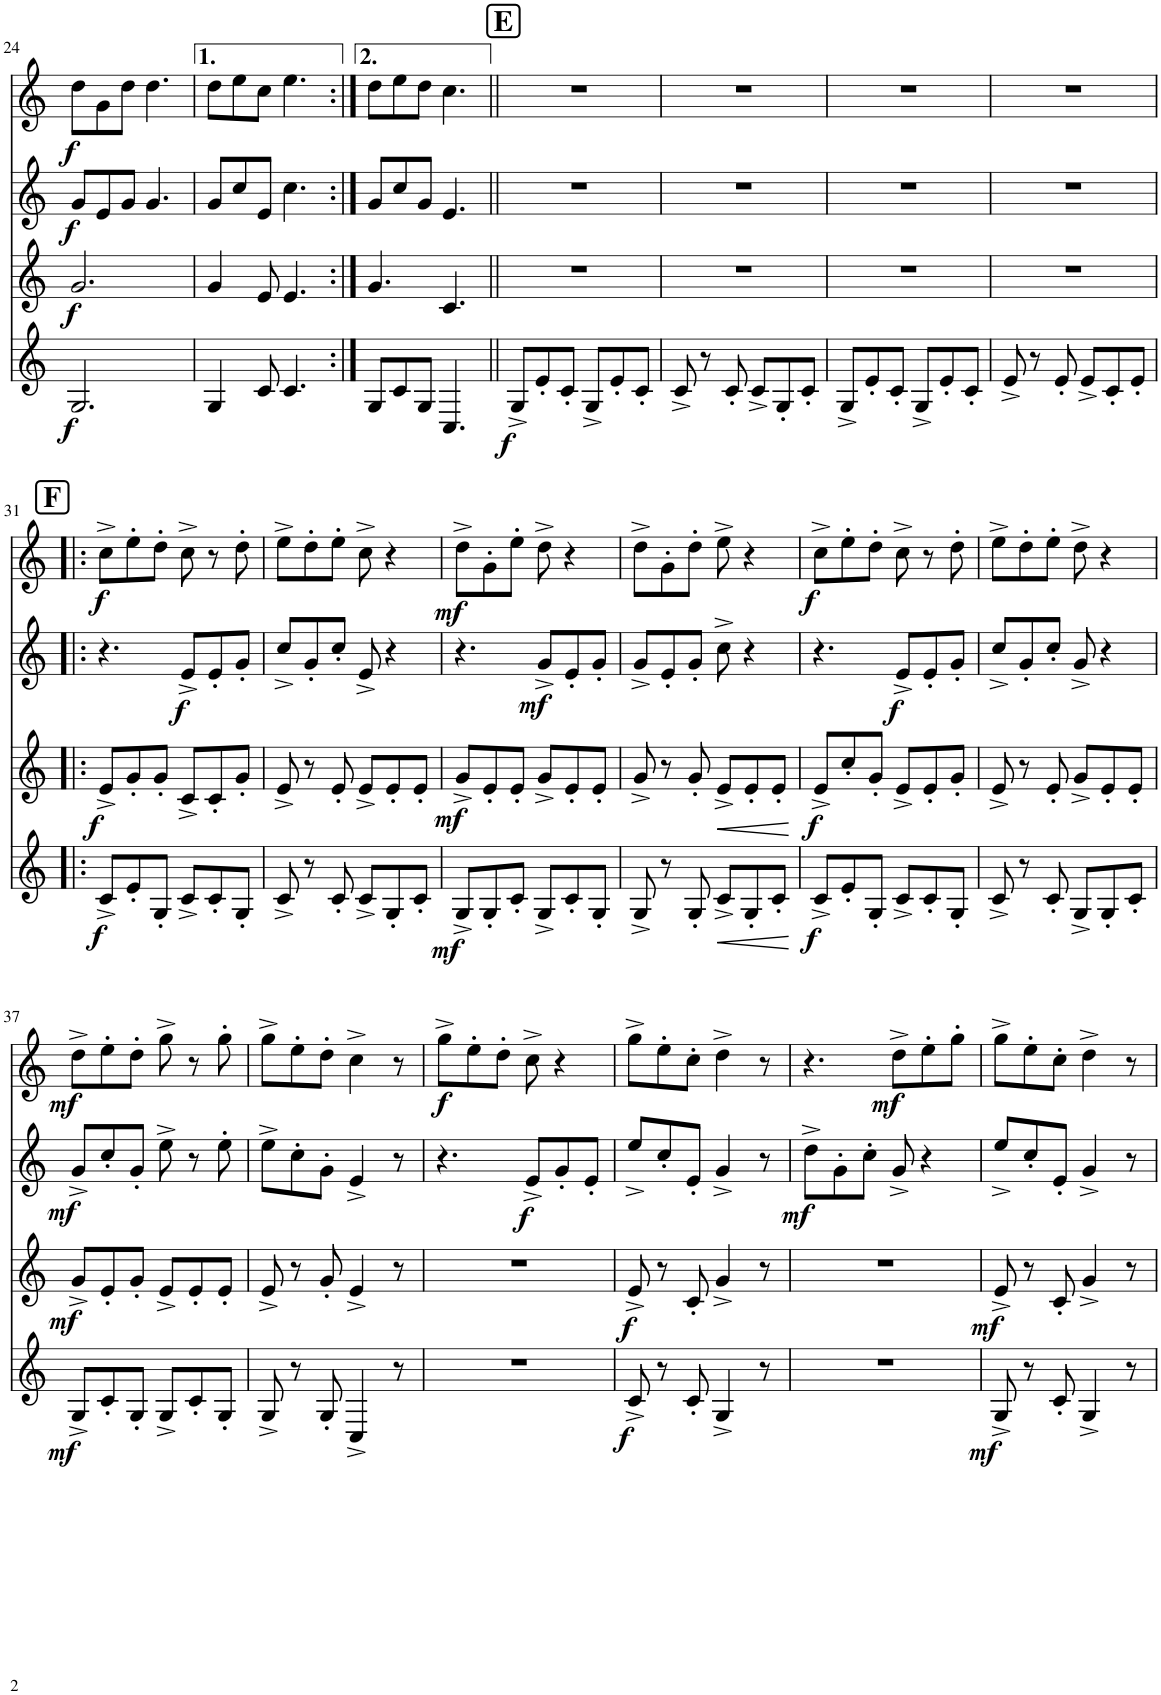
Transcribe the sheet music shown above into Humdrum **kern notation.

**kern	**dynam	**kern	**dynam	**kern	**dynam	**kern	**dynam
*part4	*part4	*part3	*part3	*part2	*part2	*part1	*part1
*staff4	*staff4	*staff3	*staff3	*staff2	*staff2	*staff1	*staff1
*I"Cor en Fa	*	*I"Cor en Fa	*	*I"Cor en Fa	*	*I"Cor en Fa	*
!!LO:PB:g=z
*clefG2	*	*clefG2	*	*clefG2	*	*clefG2	*
*Trd4c7	*	*Trd4c7	*	*Trd4c7	*	*Trd4c7	*
*k[]	*	*k[]	*	*k[]	*	*k[]	*
*M6/8	*	*M6/8	*	*M6/8	*	*M6/8	*
=24	=24	=24	=24	=24	=24	=24	=24
!	!LO:DY:b	!	!LO:DY:b	!	!LO:DY:b	!	!LO:DY:b
2.G/	f	2.g/	f	8g/L	f	8dd\L	f
.	.	.	.	8e/	.	8g\	.
.	.	.	.	8g/J	.	8dd\J	.
.	.	.	.	4.g/	.	4.dd\	.
=25	=25	=25	=25	=25	=25	=25	=25
4G/	.	4g/	.	8g/L	.	8dd\L	.
.	.	.	.	8cc/	.	8ee\	.
8c/	.	8e/	.	8e/J	.	8cc\J	.
4.c/	.	4.e/	.	4.cc\	.	4.ee\	.
=26:|!	=26:|!	=26:|!	=26:|!	=26:|!	=26:|!	=26:|!	=26:|!
8G/L	.	4.g/	.	8g/L	.	8dd\L	.
8c/	.	.	.	8cc/	.	8ee\	.
8G/J	.	.	.	8g/J	.	8dd\J	.
4.C/	.	4.c/	.	4.e/	.	4.cc\	.
!!LO:REH:place=s1:a:B:cj:fs=14:t=E
=27||	=27||	=27||	=27||	=27||	=27||	=27||	=27||
!	!LO:DY:b	!	!	!	!	!	!
8G^/L	f	2.r	.	2.r	.	2.r	.
8e'/	.	.	.	.	.	.	.
8c'/J	.	.	.	.	.	.	.
8G^/L	.	.	.	.	.	.	.
8e'/	.	.	.	.	.	.	.
8c'/J	.	.	.	.	.	.	.
=28	=28	=28	=28	=28	=28	=28	=28
8c^/	.	2.r	.	2.r	.	2.r	.
8r	.	.	.	.	.	.	.
8c'/	.	.	.	.	.	.	.
8c^/L	.	.	.	.	.	.	.
8G'/	.	.	.	.	.	.	.
8c'/J	.	.	.	.	.	.	.
=29	=29	=29	=29	=29	=29	=29	=29
8G^/L	.	2.r	.	2.r	.	2.r	.
8e'/	.	.	.	.	.	.	.
8c'/J	.	.	.	.	.	.	.
8G^/L	.	.	.	.	.	.	.
8e'/	.	.	.	.	.	.	.
8c'/J	.	.	.	.	.	.	.
=30	=30	=30	=30	=30	=30	=30	=30
8e^/	.	2.r	.	2.r	.	2.r	.
8r	.	.	.	.	.	.	.
8e'/	.	.	.	.	.	.	.
8e^/L	.	.	.	.	.	.	.
8c'/	.	.	.	.	.	.	.
8e'/J	.	.	.	.	.	.	.
!!LO:LB:g=z
!!LO:REH:place=s1:a:B:cj:fs=14:t=F
=31!|:	=31!|:	=31!|:	=31!|:	=31!|:	=31!|:	=31!|:	=31!|:
!	!LO:DY:b	!	!LO:DY:b	!	!	!	!LO:DY:b
8c^/L	f	8e^/L	f	4.r	.	8cc^\L	f
8e'/	.	8g'/	.	.	.	8ee'\	.
8G'/J	.	8g'/J	.	.	.	8dd'\J	.
!	!	!	!	!	!LO:DY:b	!	!
8c^/L	.	8c^/L	.	8e^/L	f	8cc^\	.
8c'/	.	8c'/	.	8e'/	.	8r	.
8G'/J	.	8g'/J	.	8g'/J	.	8dd'\	.
=32	=32	=32	=32	=32	=32	=32	=32
8c^/	.	8e^/	.	8cc^/L	.	8ee^\L	.
8r	.	8r	.	8g'/	.	8dd'\	.
8c'/	.	8e'/	.	8cc'/J	.	8ee'\J	.
8c^/L	.	8e^/L	.	8e^/	.	8cc^\	.
8G'/	.	8e'/	.	4r	.	4r	.
8c'/J	.	8e'/J	.	.	.	.	.
=33	=33	=33	=33	=33	=33	=33	=33
!	!LO:DY:b	!	!LO:DY:b	!	!	!	!LO:DY:b
8G^/L	mf	8g^/L	mf	4.r	.	8dd^\L	mf
8G'/	.	8e'/	.	.	.	8g'\	.
8c'/J	.	8e'/J	.	.	.	8ee'\J	.
!	!	!	!	!	!LO:DY:b	!	!
8G^/L	.	8g^/L	.	8g^/L	mf	8dd^\	.
8c'/	.	8e'/	.	8e'/	.	4r	.
8G'/J	.	8e'/J	.	8g'/J	.	.	.
=34	=34	=34	=34	=34	=34	=34	=34
8G^/	.	8g^/	.	8g^/L	.	8dd^\L	.
8r	.	8r	.	8e'/	.	8g'\	.
8G'/	.	8g'/	.	8g'/J	.	8dd'\J	.
!	!LO:HP:b	!	!LO:HP:b	!	!	!	!
8c^/L	<	8e^/L	<	8cc^\	.	8ee^\	.
8G'/	.	8e'/	.	4r	.	4r	.
8c'/J	.	8e'/J	.	.	.	.	.
.	[	.	[	.	.	.	.
=35	=35	=35	=35	=35	=35	=35	=35
!	!LO:DY:b	!	!LO:DY:b	!	!	!	!LO:DY:b
8c^/L	f	8e^/L	f	4.r	.	8cc^\L	f
8e'/	.	8cc'/	.	.	.	8ee'\	.
8G'/J	.	8g'/J	.	.	.	8dd'\J	.
!	!	!	!	!	!LO:DY:b	!	!
8c^/L	.	8e^/L	.	8e^/L	f	8cc^\	.
8c'/	.	8e'/	.	8e'/	.	8r	.
8G'/J	.	8g'/J	.	8g'/J	.	8dd'\	.
=36	=36	=36	=36	=36	=36	=36	=36
8c^/	.	8e^/	.	8cc^/L	.	8ee^\L	.
8r	.	8r	.	8g'/	.	8dd'\	.
8c'/	.	8e'/	.	8cc'/J	.	8ee'\J	.
8G^/L	.	8g^/L	.	8g^/	.	8dd^\	.
8G'/	.	8e'/	.	4r	.	4r	.
8c'/J	.	8e'/J	.	.	.	.	.
!!LO:LB:g=z
=37	=37	=37	=37	=37	=37	=37	=37
!	!LO:DY:b	!	!LO:DY:b	!	!LO:DY:b	!	!LO:DY:b
8G^/L	mf	8g^/L	mf	8g^/L	mf	8dd^\L	mf
8c'/	.	8e'/	.	8cc'/	.	8ee'\	.
8G'/J	.	8g'/J	.	8g'/J	.	8dd'\J	.
8G^/L	.	8e^/L	.	8ee^\	.	8gg^\	.
8c'/	.	8e'/	.	8r	.	8r	.
8G'/J	.	8e'/J	.	8ee'\	.	8gg'\	.
=38	=38	=38	=38	=38	=38	=38	=38
8G^/	.	8e^/	.	8ee^\L	.	8gg^\L	.
8r	.	8r	.	8cc'\	.	8ee'\	.
8G'/	.	8g'/	.	8g'\J	.	8dd'\J	.
4C^/	.	4e^/	.	4e^/	.	4cc^\	.
8r	.	8r	.	8r	.	8r	.
=39	=39	=39	=39	=39	=39	=39	=39
!	!	!	!	!	!	!	!LO:DY:b
2.r	.	2.r	.	4.r	.	8gg^\L	f
.	.	.	.	.	.	8ee'\	.
.	.	.	.	.	.	8dd'\J	.
!	!	!	!	!	!LO:DY:b	!	!
.	.	.	.	8e^/L	f	8cc^\	.
.	.	.	.	8g'/	.	4r	.
.	.	.	.	8e'/J	.	.	.
=40	=40	=40	=40	=40	=40	=40	=40
!	!LO:DY:b	!	!LO:DY:b	!	!	!	!
8c^/	f	8e^/	f	8ee^/L	.	8gg^\L	.
8r	.	8r	.	8cc'/	.	8ee'\	.
8c'/	.	8c'/	.	8e'/J	.	8cc'\J	.
4G^/	.	4g^/	.	4g^/	.	4dd^\	.
8r	.	8r	.	8r	.	8r	.
=41	=41	=41	=41	=41	=41	=41	=41
!	!	!	!	!	!LO:DY:b	!	!
2.r	.	2.r	.	8dd^\L	mf	4.r	.
.	.	.	.	8g'\	.	.	.
.	.	.	.	8cc'\J	.	.	.
!	!	!	!	!	!	!	!LO:DY:b
.	.	.	.	8g^/	.	8dd^\L	mf
.	.	.	.	4r	.	8ee'\	.
.	.	.	.	.	.	8gg'\J	.
=42	=42	=42	=42	=42	=42	=42	=42
!	!LO:DY:b	!	!LO:DY:b	!	!	!	!
8G^/	mf	8e^/	mf	8ee^/L	.	8gg^\L	.
8r	.	8r	.	8cc'/	.	8ee'\	.
8c'/	.	8c'/	.	8e'/J	.	8cc'\J	.
4G^/	.	4g^/	.	4g^/	.	4dd^\	.
8r	.	8r	.	8r	.	8r	.
=	=	=	=	=	=	=	=
*-	*-	*-	*-	*-	*-	*-	*-
